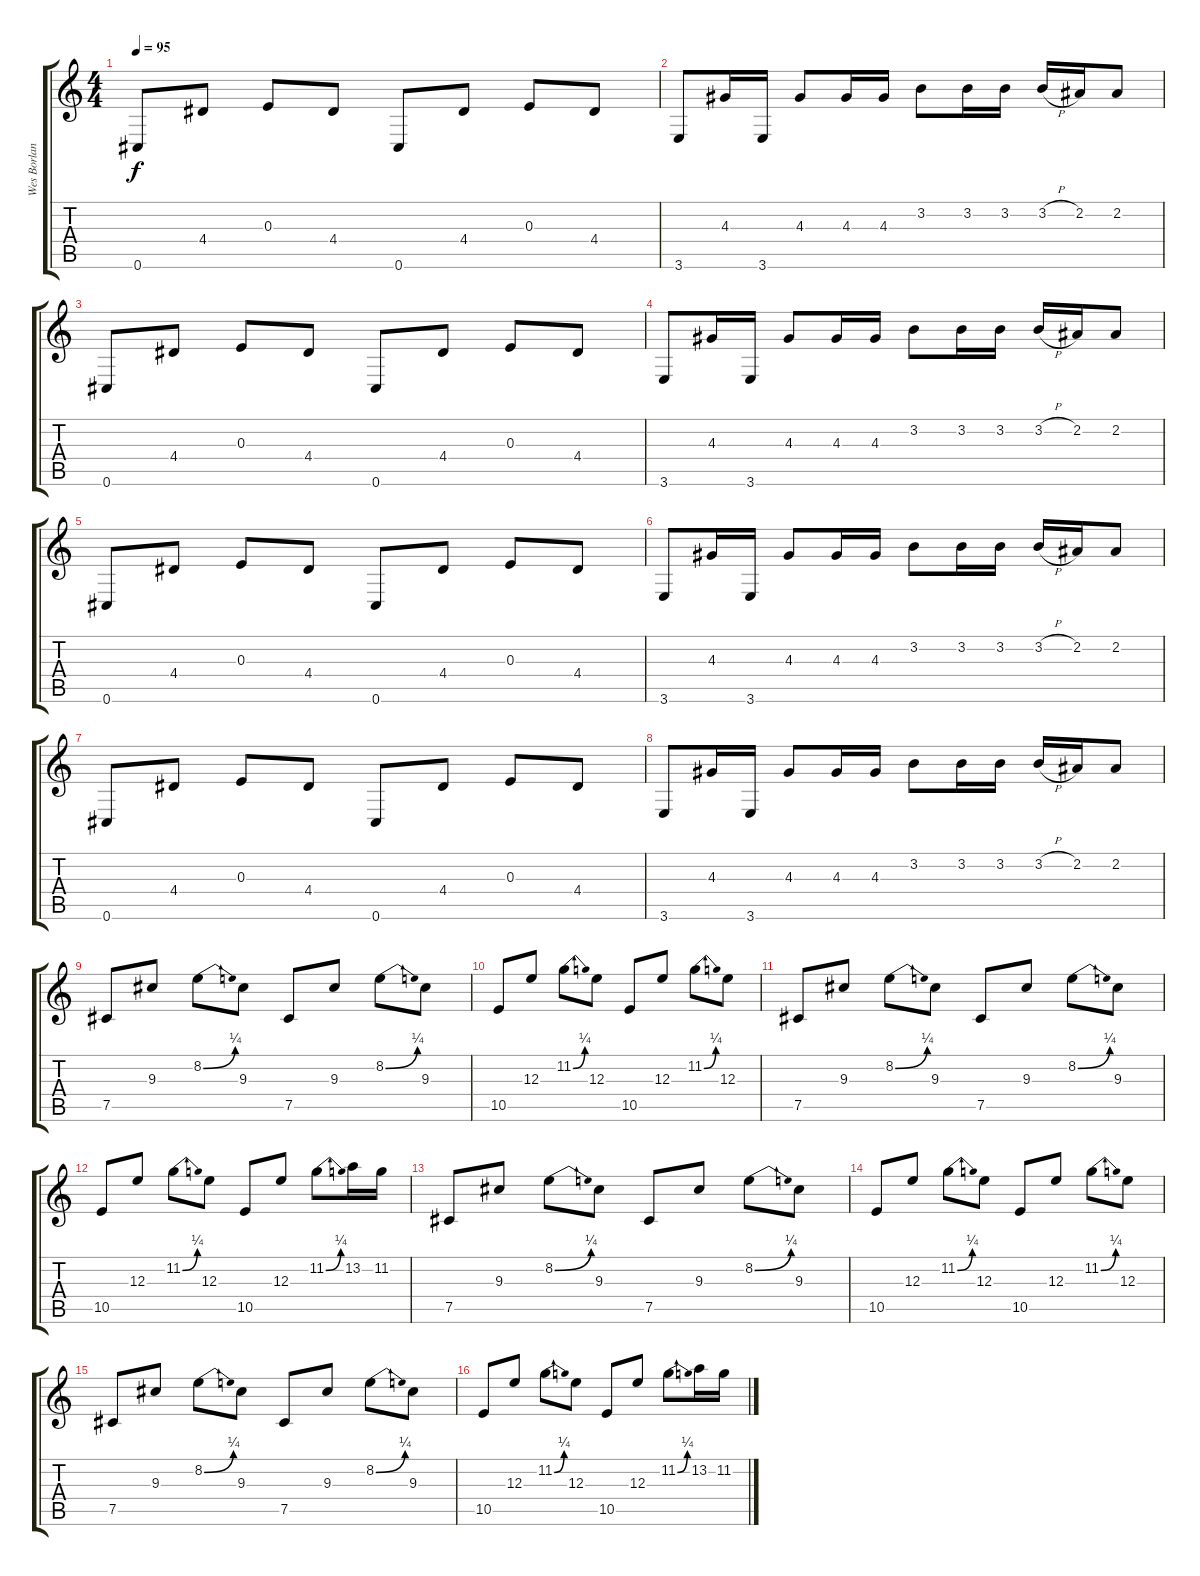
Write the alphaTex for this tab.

\track ("Wes Borland (1st Guitar)" "Wes Borlan") {instrument electricguitarclean}
\staff {score tabs}
\tuning (Db4 Ab3 E3 B2 Gb2 Db2) {hide}
\ts (4 4)
\tempo 95
\clef g2
\ks c
0.6.8{dy f} 4.4.8 0.3.8 4.4.8 0.6.8 4.4.8 0.3.8 4.4.8 |
3.6.8 4.3.16 3.6.16 4.3.8 4.3.16 4.3.16 3.2.8 3.2.16 3.2.16 3.2{h}.16 2.2.16 2.2.8 |
0.6.8 4.4.8 0.3.8 4.4.8 0.6.8 4.4.8 0.3.8 4.4.8 |
3.6.8 4.3.16 3.6.16 4.3.8 4.3.16 4.3.16 3.2.8 3.2.16 3.2.16 3.2{h}.16 2.2.16 2.2.8 |
0.6.8 4.4.8 0.3.8 4.4.8 0.6.8 4.4.8 0.3.8 4.4.8 |
3.6.8 4.3.16 3.6.16 4.3.8 4.3.16 4.3.16 3.2.8 3.2.16 3.2.16 3.2{h}.16 2.2.16 2.2.8 |
0.6.8 4.4.8 0.3.8 4.4.8 0.6.8 4.4.8 0.3.8 4.4.8 |
3.6.8 4.3.16 3.6.16 4.3.8 4.3.16 4.3.16 3.2.8 3.2.16 3.2.16 3.2{h}.16 2.2.16 2.2.8 |
7.5.8 9.3.8 8.2{be (bend 0 0 60 1)}.8 9.3.8 7.5.8 9.3.8 8.2{be (bend 0 0 60 1)}.8 9.3.8 |
10.5.8 12.3.8 11.2{be (bend 0 0 60 1)}.8 12.3.8 10.5.8 12.3.8 11.2{be (bend 0 0 60 1)}.8 12.3.8 |
7.5.8 9.3.8 8.2{be (bend 0 0 60 1)}.8 9.3.8 7.5.8 9.3.8 8.2{be (bend 0 0 60 1)}.8 9.3.8 |
10.5.8 12.3.8 11.2{be (bend 0 0 60 1)}.8 12.3.8 10.5.8 12.3.8 11.2{be (bend 0 0 60 1)}.8 13.2.16 11.2.16 |
7.5.8 9.3.8 8.2{be (bend 0 0 60 1)}.8 9.3.8 7.5.8 9.3.8 8.2{be (bend 0 0 60 1)}.8 9.3.8 |
10.5.8 12.3.8 11.2{be (bend 0 0 60 1)}.8 12.3.8 10.5.8 12.3.8 11.2{be (bend 0 0 60 1)}.8 12.3.8 |
7.5.8 9.3.8 8.2{be (bend 0 0 60 1)}.8 9.3.8 7.5.8 9.3.8 8.2{be (bend 0 0 60 1)}.8 9.3.8 |
10.5.8 12.3.8 11.2{be (bend 0 0 60 1)}.8 12.3.8 10.5.8 12.3.8 11.2{be (bend 0 0 60 1)}.8 13.2.16 11.2.16
